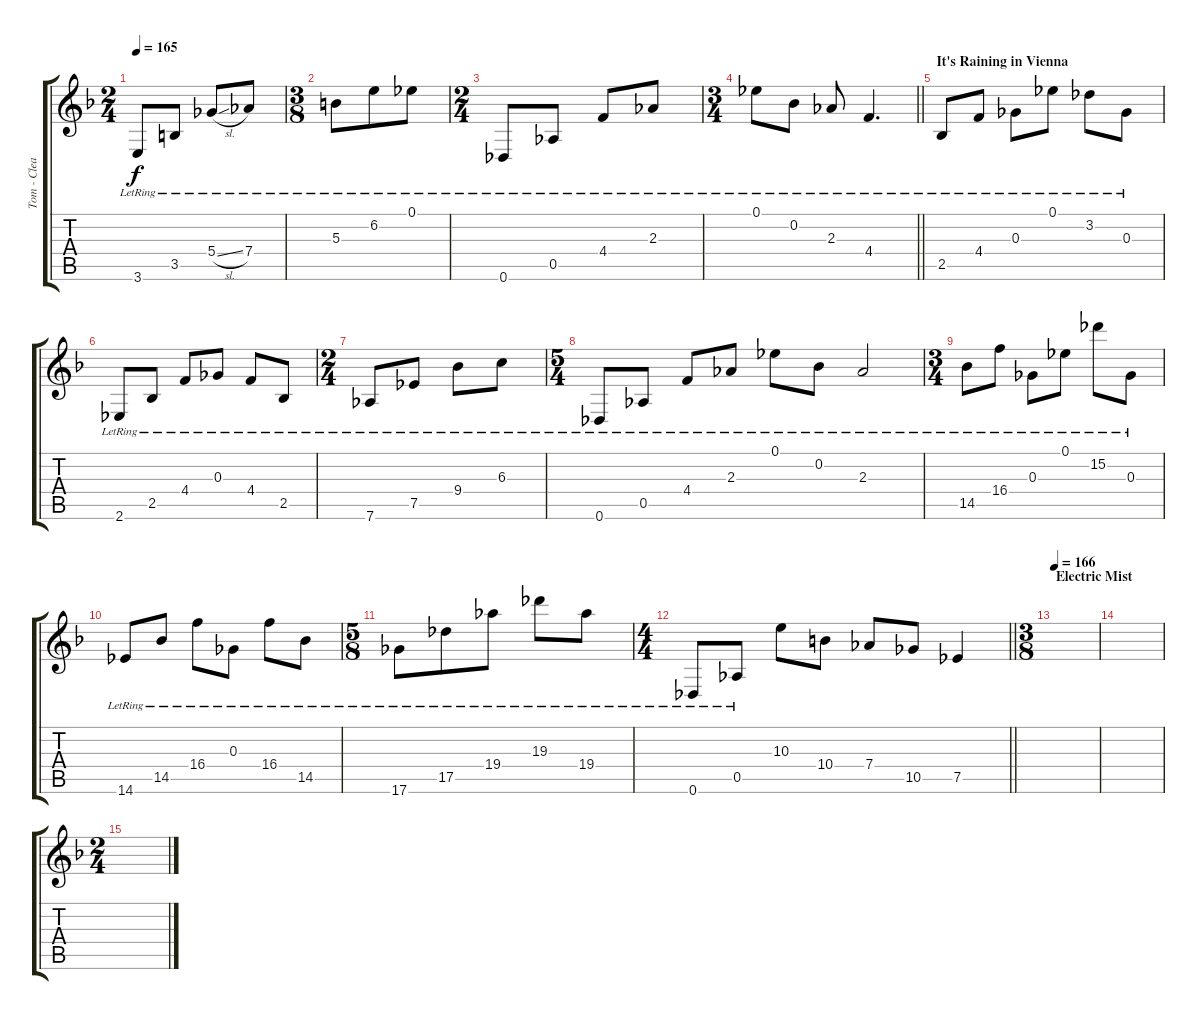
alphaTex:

\track ("Tom - Clean Guitar" "Tom - Clea") {instrument electricguitarjazz}
\staff {score tabs}
\tuning (Eb4 Bb3 Gb3 Db3 Ab2 Db2) {hide}
\ts (2 4)
\tempo 165
\clef g2
\ks dminor
3.6{lr}.8{dy f} 3.5{lr}.8 5.4{sl lr}.8 7.4{lr}.8 |
\ts (3 8)
5.3{lr}.8 6.2{lr}.8 0.1{lr}.8 |
\ts (2 4)
0.6{lr}.8 0.5{lr}.8 4.4{lr}.8 2.3{lr}.8 |
\ts (3 4)
\barLineRight lightlight
0.1{lr}.8 0.2{lr}.8 2.3{lr}.8 4.4{lr}.4{d} |
\section ("" "It's Raining in Vienna")
2.5{lr}.8 4.4{lr}.8 0.3{lr}.8 0.1{lr}.8 3.2{lr}.8 0.3{lr}.8 |
2.6{lr}.8 2.5{lr}.8 4.4{lr}.8 0.3{lr}.8 4.4{lr}.8 2.5{lr}.8 |
\ts (2 4)
7.6{lr}.8 7.5{lr}.8 9.4{lr}.8 6.3{lr}.8 |
\ts (5 4)
0.6{lr}.8 0.5{lr}.8 4.4{lr}.8 2.3{lr}.8 0.1{lr}.8 0.2{lr}.8 2.3{lr}.2 |
\ts (3 4)
14.5{lr}.8 16.4{lr}.8 0.3{lr}.8 0.1{lr}.8 15.2{lr}.8 0.3{lr}.8 |
14.6{lr}.8 14.5{lr}.8 16.4{lr}.8 0.3{lr}.8 16.4{lr}.8 14.5{lr}.8 |
\ts (5 8)
17.6{lr}.8 17.5{lr}.8 19.4{lr}.8 19.3{lr}.8 19.4{lr}.8 |
\ts (4 4)
\barLineRight lightlight
0.6{lr}.8 0.5{lr}.8 10.3.8 10.4.8 7.4.8 10.5.8 7.5.4 |
\ts (3 8)
\section ("" "Electric Mist")
\tempo 166
|
|
\ts (2 4)
